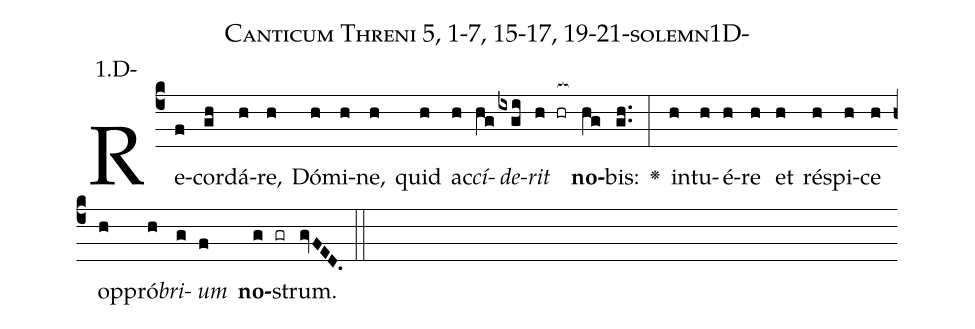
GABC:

name: Canticum Threni 5, 1-7, 15-17, 19-21-solemn1D-;
annotation: 1.D-;
%%
(c4)Re(f)cor(gh)dá(h)re,(h) Dó(h)mi(h)ne,(h) quid(h) ac(h)<i>cí</i>(hg)<i>de</i>(ixgi)<i>rit</i>(h hr[ocb:1{]) <b>no</b>(hg[ocb:0}])bis:(gh..) <v>\greheightstar</v>(:) in(h)tu(h)é(h)re(h) et(h) ré(h)spi(h)ce(h) op(h)pró(h)<i>bri</i>(g)<i>um</i>(f) <b>no</b>(g gr)strum.(gvFED.) (::)


%E(h) u(h) o(g) u(f) a(g) e.(gvFED.) (::)
